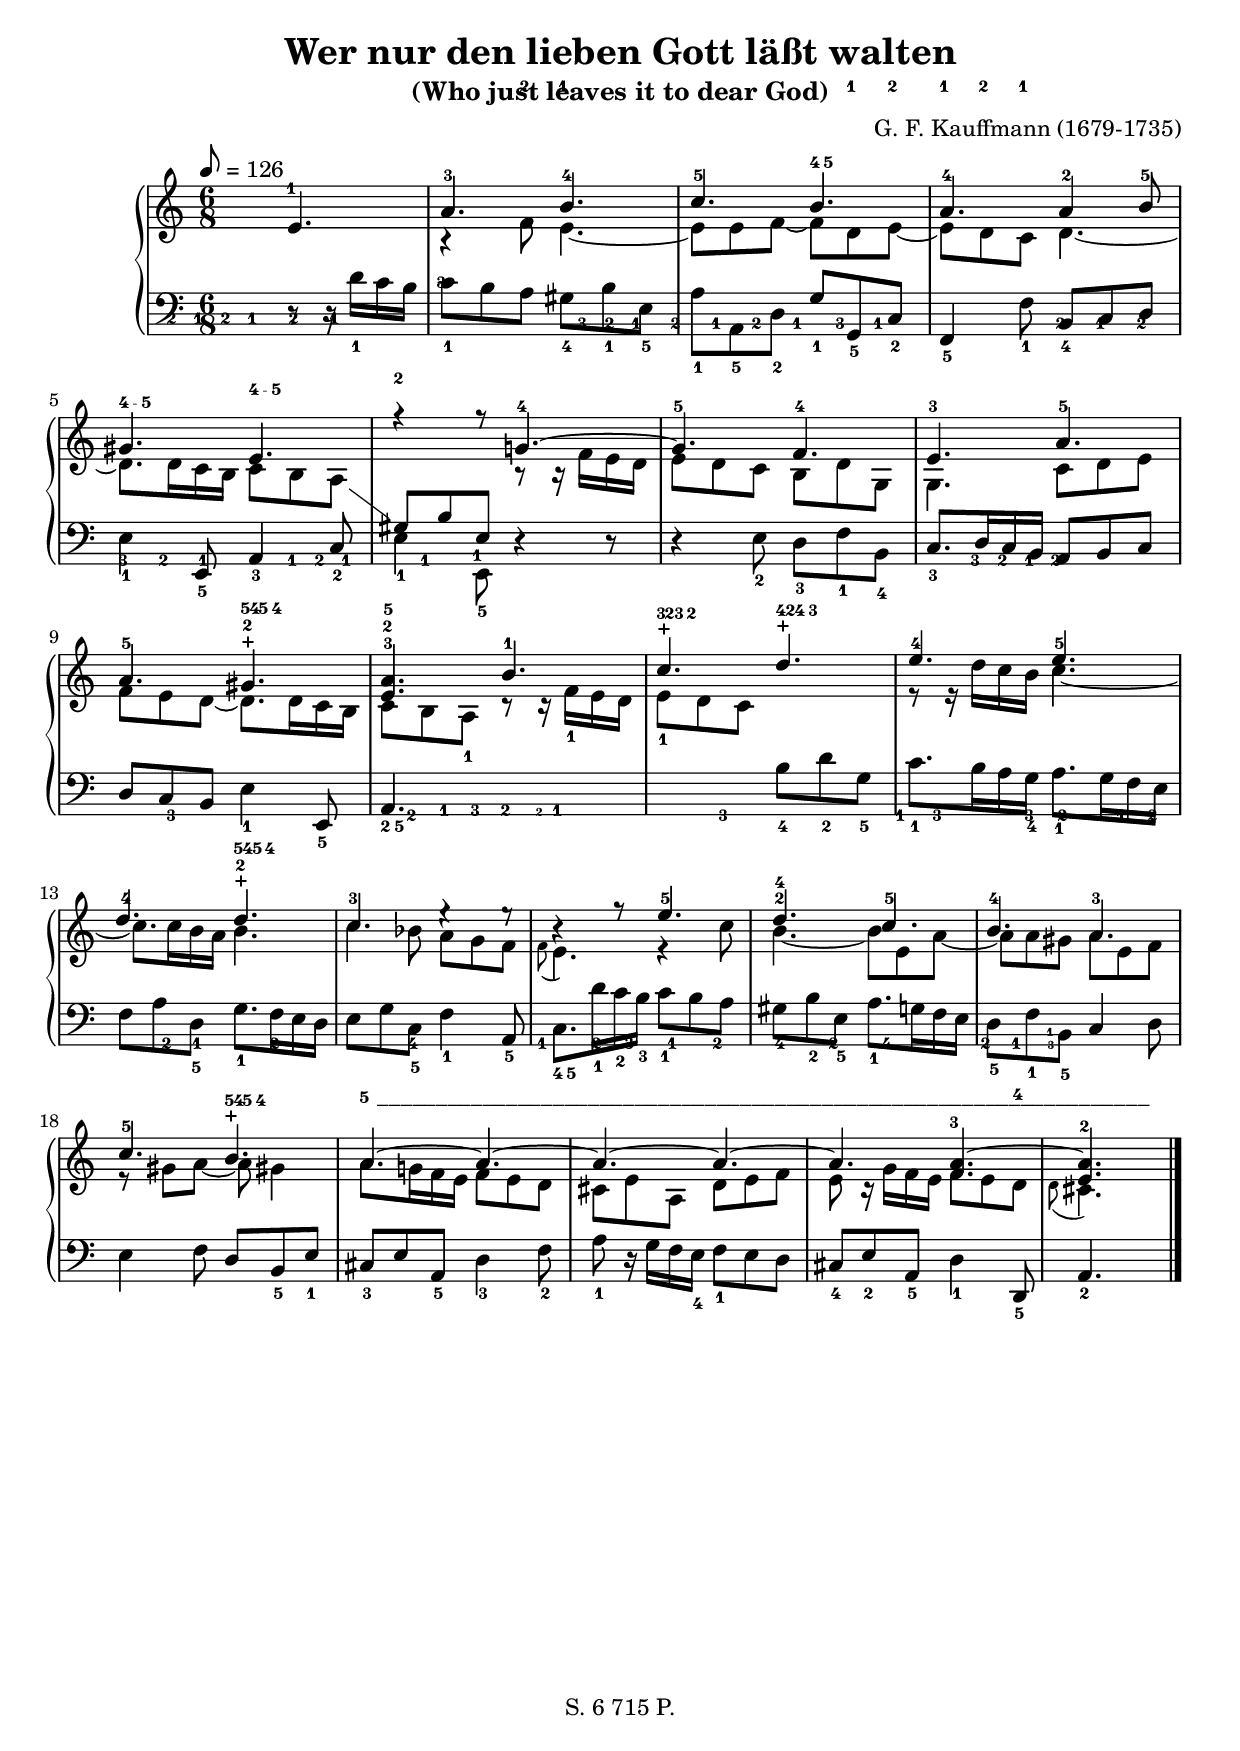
\header {
  title = "Wer nur den lieben Gott läßt walten"
  subtitle = "(Who just leaves it to dear God)"
  composer = "G. F. Kauffmann (1679-1735)"
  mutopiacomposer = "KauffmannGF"
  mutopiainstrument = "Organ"
  date = "~ 1700"
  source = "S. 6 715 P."
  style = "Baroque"
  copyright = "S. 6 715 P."
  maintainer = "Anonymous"
}
\version "2.6.3"
\score { \relative c' {
\new PianoStaff <<
\set PianoStaff.midiInstrument = "church organ"
	\context Staff=haut {
	\tempo 8=126
	\time 6/8
<< {
s4. 
\once \override Fingering
              #'extra-offset = #'(-0.3 . -1.3)
 e4.-1 a4.-3 b-4 c-5 b^\markup { \finger "4 5" } a-4 a4-2 b8-5 gis4.^\markup { \finger "4 - 5" } e^\markup { \finger "4 - 5" }
 r4 r8 g!4.-4 ~ g-5 f-4 e-3 a-5 a-5 gis-+-2^\markup { \finger "545 4" } < a^5 e^3^2> \bar ":|" b-1
 c-+^\markup { \finger "323 2"} d-+^\markup { \finger "424 3"} e-4 e-5
\once \override Dots #'extra-offset = #'(-1.6 . 0)
\once \override NoteHead #'extra-offset = #'(-0.3 . 0)
\once \override Stem #'extra-offset = #'(-0.3 . 0)
 d-4 d-+^2^\markup { \finger "545 4" } 
\override Staff.NoteCollision
         #'merge-differently-dotted = ##t
                          c-3 e4\rest e8\rest b4\rest r8 e4.-5 d-2-4 
 \once \override Dots #'extra-offset = #'(1.1 . 0.1)
 c-5
 b-4 a-3 c-5 b-+^\markup { \finger "545 4" }
\once \override Fingering
              #'extra-offset = #'(0 . 3)
\once \override TextScript #'padding = #1.5
 a^\markup {\finger "5  __________________________________________________________________"} ~ a ~ a ~ a ~ a < a f > ~  < a e-2> s \bar "|."
} \\
{
\override Fingering
              #'extra-offset = #'(-0.3 . 8.5)
 	\set followVoice = ##t
 s2. r4 f8^2 e4.^1 ~ e8 e f ~ f d^1 e^2 ~ e^1 d^2 c^1 d4. ~ d8. d16^2 c^1 b^2 c8^1 b^2 a^1 \change Staff=bas
\override Fingering
              #'extra-offset = #'(-0.3 . 19)
 \stemUp gis8_2 b^3
\override Fingering
              #'extra-offset = #'(-0.5 . 2)
 e,_1 \set followVoice = ##f  \change Staff=haut
\override Fingering
              #'extra-offset = #'(-0.3 . 8)
\stemDown r8 r16 f'16^3 e^2 d^1 e8^2 d^1 c^2 b^1 d^3 g,^1 g4. c8^2 d^1 e^2 f^3 e^2 d^1 ~ d8. d16^1 c^2 b^1 c8 b^1
\override Fingering
              #'extra-offset = #'(0 . 0)
 a_1 r r16 f'_1 e d
 e8-1 d c
\override Fingering
              #'extra-offset = #'(-0.3 . 8)
 s4. r8 r16 d'16^3 c^2 b^1 c4.^2 ~ c8. c16^3 b a b4. c4 bes8^2
\override Fingering
              #'extra-offset = #'(-0.3 . 8.5)
 a^1 g^3 f^2  \stemDown \appoggiatura f^2  e4.^1
\override Fingering
              #'extra-offset = #'(-0.3 . 8)
 r4 c'8^3 b4. ~ b8  e,^1 a^3 ~ 
 a a^3 gis^2 a e^1 f^2 r gis^2 a^1 ~ a gis!4^2 a8. g!16^4 f e f8 e d^1 cis^2 e^3 a,^1 d^2 e f^4 e^2 r16 g^4 f e f8^\markup {\finger "3"} e^2 d^\markup {\finger "4"}^1 \stemDown \appoggiatura d^3^1 cis4.
}
>>
}




	\context Staff=bas { \clef bass
 s4. r8 r16 d16_1 c b c8_1 b a gis_4 b_1 e,_5 a_1 a,_5 d_2 g_1 g,_5 c_2 f,4_5 f'8_1 b,_4 c d e4_1 e,8_5 a4_3 c8_2
 e4_1 \stemDown e,8_5 \stemNeutral r4 r8 r4 e'8_2 d_3 f_1 b,_4 c8._3 d16 c b a8 b c d c b e4_1 e,8_5 a4._\markup { \finger "2 5"} \bar ":|" s
 s b'8_4 d_2 g,_5 c8._1 b16 a g_4 a8._1 g16 f e f8 a d,_5 g8._1 f16 e d e8 g c,_5 f4_1 a,8_5 c8._\markup { \finger "4 5"} d'16_1 c_2 b_3 c8_1 b a gis8 b_2 e,_5 a8._1 g16 f e
 d8_5 f_1 b,_5 c4 d8 e4 f8 d b_5 e_1 cis_3 e a,_5 d4_3 f8_2 a_1 r16 g f e_4 f8_1 e d cis_4 e_2 a,_5 d4_1 d,8_5 a'4._2 s
}
>>
}
\midi { \tempo 8=112 }
\layout { }
}
